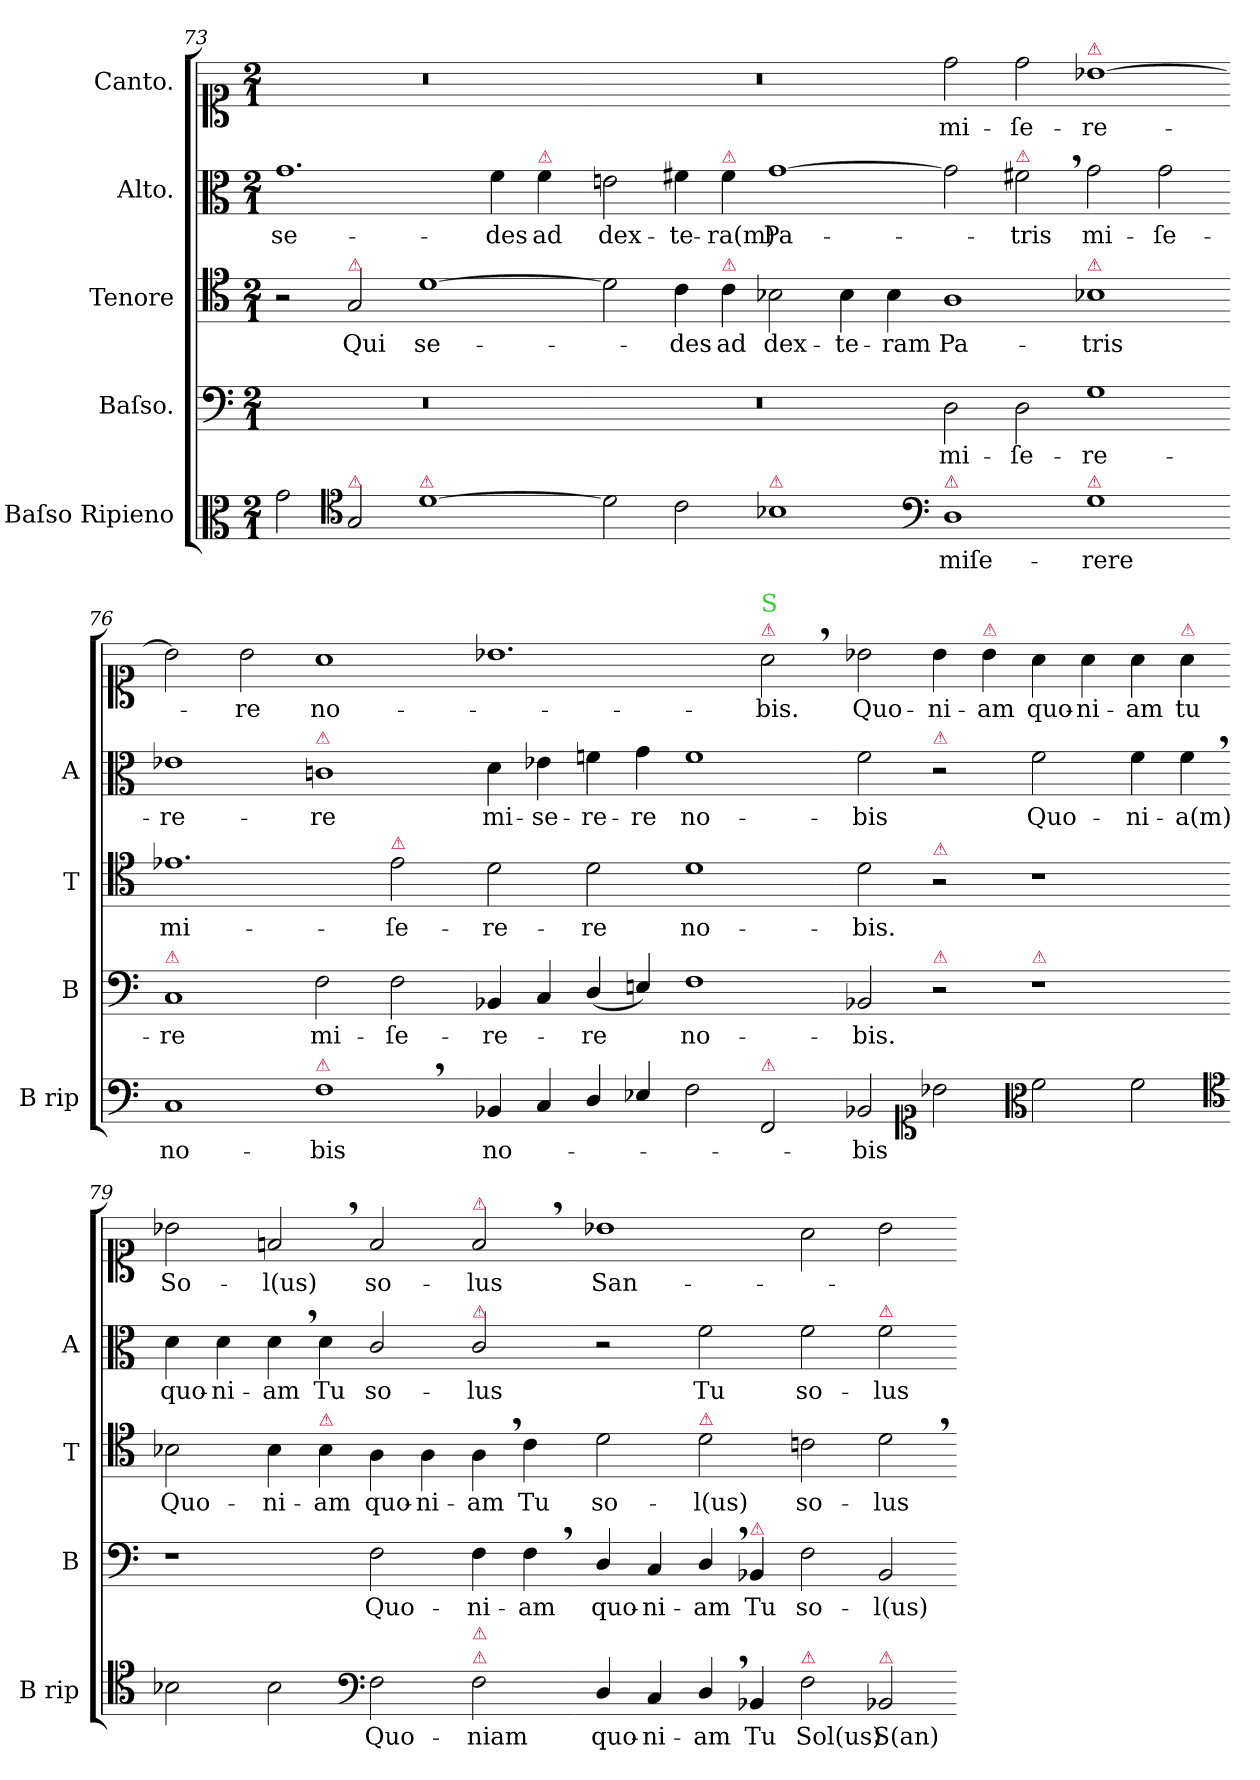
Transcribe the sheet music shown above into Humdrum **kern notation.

**kern	**text	**kern	**text	**kern	**text	**kern	**text	**kern	**text
*part5	*part5	*part4	*part4	*part3	*part3	*part2	*part2	*part1	*part1
*staff5	*staff5	*staff4	*staff4	*staff3	*staff3	*staff2	*staff2	*staff1	*staff1
*I"Baſso Ripieno	*	*I"Baſso.	*	*I"Tenore	*	*I"Alto.	*	*I"Canto.	*
*I'B rip	*	*I'B	*	*I'T	*	*I'A	*	*	*
*clefC3	*	*clefF4	*	*clefC4	*	*clefC3	*	*clefC1	*
*k[]	*	*k[]	*	*k[]	*	*k[]	*	*k[]	*
*M2/1	*	*M2/1	*	*M2/1	*	*M2/1	*	*M2/1	*
=73	=73	=73	=73	=73	=73	=73	=73	=73	=73
2g\	.	0r	.	2r	.	1.g\	se-	0r	.
*clefC4	*	*	*	*	*	*	*	*	*
!	!	!	!	!LO:TX:a:color=crimson:t=⚠	!	!	!	!	!
!LO:TX:a:color=crimson:t=⚠	!	!	!	!	!	!	!	!	!
2G/	.	.	.	2G/	Qui	.	.	.	.
!LO:TX:a:color=crimson:t=⚠	!	!	!	!	!	!	!	!	!
[1d\	.	.	.	[1d\	se-	.	.	.	.
.	.	.	.	.	.	4f\	-des	.	.
!	!	!	!	!	!	!LO:TX:a:color=crimson:t=⚠	!	!	!
.	.	.	.	.	.	4f\	ad	.	.
=74-	=74-	=74-	=74-	=74-	=74-	=74-	=74-	=74-	=74-
2d\]	.	0r	.	2d\]	.	2en\	dex-	0r	.
2c\	.	.	.	4c\	-des	4f#X\	-te-	.	.
!	!	!	!	!	!	!LO:TX:a:color=crimson:t=⚠	!	!	!
!	!	!	!	!LO:TX:a:color=crimson:t=⚠	!	!	!	!	!
.	.	.	.	4c\	ad	4f#\	-ra(m)	.	.
!LO:TX:a:color=crimson:t=⚠	!	!	!	!	!	!	!	!	!
1B-X\	.	.	.	2B-X\	dex-	[1g\	Pa-	.	.
.	.	.	.	4B-\	-te-	.	.	.	.
.	.	.	.	4B-\	-ram	.	.	.	.
*clefF4	*	*	*	*	*	*	*	*	*
=75-	=75-	=75-	=75-	=75-	=75-	=75-	=75-	=75-	=75-
!LO:TX:a:color=crimson:t=⚠	!	!	!	!	!	!	!	!	!
1D\	miſe-	2D\	mi-	1A\	Pa-	2g\]	.	2dd\	mi-
!	!	!	!	!	!	!LO:TX:a:color=crimson:t=⚠	!	!	!
.	.	2D\	-ſe-	.	.	2f#X,<\	-tris	2dd\	-ſe-
!	!	!	!	!	!	!	!	!LO:TX:a:color=crimson:t=⚠	!
!	!	!	!	!LO:TX:a:color=crimson:t=⚠	!	!	!	!	!
!LO:TX:a:color=crimson:t=⚠	!	!	!	!	!	!	!	!	!
1G\	-rere	1G\	-re-	1B-X\	-tris	2g\	mi-	[1b-X\	-re-
.	.	.	.	.	.	2g\	-ſe-	.	.
=76-	=76-	=76-	=76-	=76-	=76-	=76-	=76-	=76-	=76-
!	!	!LO:TX:a:color=crimson:t=⚠	!	!	!	!	!	!	!
1C/	no-	1C/	-re	1.e-X\	mi-	1e-X\	-re-	2b-\]	.
.	.	.	.	.	.	.	.	2b-\	-re
!	!	!	!	!	!	!LO:TX:a:color=crimson:t=⚠	!	!	!
!LO:TX:a:color=crimson:t=⚠	!	!	!	!	!	!	!	!	!
1F,<\	-bis	2F\	mi-	.	.	1cn\	-re	1a\	no-
!	!	!	!	!LO:TX:a:color=crimson:t=⚠	!	!	!	!	!
.	.	2F\	-ſe-	2e-\	-ſe-	.	.	.	.
=77-	=77-	=77-	=77-	=77-	=77-	=77-	=77-	=77-	=77-
4BB-X/	no-	4BB-X/	-re-	2d\	-re-	4d\	mi-	1.b-X\	.
4C/	.	4C/	.	.	.	4e-X\	-se-	.	.
4D/	.	(4D/	-re	2d\	-re	4fn\	-re-	.	.
4E-X/	.	4En/)	.	.	.	4g\	-re	.	.
2F\	.	1F\	no-	1d\	no-	1f\	no-	.	.
!	!	!	!	!	!	!	!	!LO:TX:a:color=crimson:t=⚠	!
!	!	!	!	!	!	!	!	!LO:TX:a:color=limegreen:t=S	!
!LO:TX:a:color=crimson:t=⚠	!	!	!	!	!	!	!	!	!
2FF/	.	.	.	.	.	.	.	2a,<\	-bis.
=78-	=78-	=78-	=78-	=78-	=78-	=78-	=78-	=78-	=78-
2BB-X/	-bis	2BB-X/	-bis.	2d\	-bis.	2f\	-bis	2b-X\	Quo-
*clefC1	*	*	*	*	*	*	*	*	*
!	!	!	!	!	!	!LO:TX:a:color=crimson:t=⚠	!	!	!
!	!	!	!	!LO:TX:a:color=crimson:t=⚠	!	!	!	!	!
!	!	!LO:TX:a:color=crimson:t=⚠	!	!	!	!	!	!	!
2b-X\	.	2r	.	2r	.	2r	.	4b-\	-ni-
!	!	!	!	!	!	!	!	!LO:TX:a:color=crimson:t=⚠	!
.	.	.	.	.	.	.	.	4b-\	-am
*clefC3	*	*	*	*	*	*	*	*	*
!	!	!LO:TX:a:color=crimson:t=⚠	!	!	!	!	!	!	!
!	!	!	!	!	!	!	!	!	!LO:LY:i
2f\	.	1r	.	1r	.	2f\	Quo-	4a\	quo-
!	!	!	!	!	!	!	!	!	!LO:LY:i
.	.	.	.	.	.	.	.	4a\	-ni-
!	!	!	!	!	!	!	!	!	!LO:LY:i
2f\	.	.	.	.	.	4f\	-ni-	4a\	-am
!	!	!	!	!	!	!	!	!LO:TX:a:color=crimson:t=⚠	!
!	!	!	!	!	!	!	!	!	!LO:LY:i
.	.	.	.	.	.	4f,<\	-a(m)	4a\	tu
*clefC4	*	*	*	*	*	*	*	*	*
=79-	=79-	=79-	=79-	=79-	=79-	=79-	=79-	=79-	=79-
!	!	!	!	!	!	!	!LO:LY:i	!	!
2B-X\	.	1r	.	2B-X\	Quo-	4d\	quo-	2b-X\	So-
!	!	!	!	!	!	!	!LO:LY:i	!	!
.	.	.	.	.	.	4d\	-ni-	.	.
!	!	!	!	!	!	!	!LO:LY:i	!	!
2B-\	.	.	.	4B-\	-ni-	4d,<\	-am	2fn,</	-l(us)
!	!	!	!	!LO:TX:a:color=crimson:t=⚠	!	!	!	!	!
.	.	.	.	4B-\	-am	4d\	Tu	.	.
*clefF4	*	*	*	*	*	*	*	*	*
!	!	!	!	!	!LO:LY:i	!	!	!	!LO:LY:i
2F\	Quo-	2F\	Quo-	4A\	quo-	2c/	so-	2f/	so-
!	!	!	!	!	!LO:LY:i	!	!	!	!
.	.	.	.	4A\	-ni-	.	.	.	.
!	!	!	!	!	!	!	!	!LO:TX:a:color=crimson:t=⚠	!
!	!	!	!	!	!	!LO:TX:a:color=crimson:t=⚠	!	!	!
!LO:TX:a:color=crimson:t=⚠	!	!	!	!	!	!	!	!	!
!LO:TX:a:color=crimson:t=⚠	!	!	!	!	!	!	!	!	!
!	!	!	!	!	!LO:LY:i	!	!	!	!LO:LY:i
2F\	-niam	4F\	-ni-	4A,<\	-am	2c/	-lus	2f,</	-lus
.	.	4F,<\	-am	4c\	Tu	.	.	.	.
=80-	=80-	=80-	=80-	=80-	=80-	=80-	=80-	=80-	=80-
!	!LO:LY:i	!	!LO:LY:i	!	!	!	!	!	!
4D/	quo-	4D/	quo-	2d\	so-	2r	.	1b-X\	San-
!	!LO:LY:i	!	!LO:LY:i	!	!	!	!	!	!
4C/	-ni-	4C/	-ni-	.	.	.	.	.	.
!	!	!	!	!LO:TX:a:color=crimson:t=⚠	!	!	!	!	!
!	!LO:LY:i	!	!LO:LY:i	!	!	!	!	!	!
4D,</	-am	4D,</	-am	2d\	-l(us)	2f\	Tu	.	.
!	!	!LO:TX:a:color=crimson:t=⚠	!	!	!	!	!	!	!
4BB-X/	Tu	4BB-X/	Tu	.	.	.	.	.	.
!LO:TX:a:color=crimson:t=⚠	!	!	!	!	!	!	!	!	!
!	!	!	!	!	!LO:LY:i	!	!	!	!
2F\	Sol(us)	2F\	so-	2cn\	so-	2f\	so-	2a\	.
!	!	!	!	!	!	!LO:TX:a:color=crimson:t=⚠	!	!	!
!LO:TX:a:color=crimson:t=⚠	!	!	!	!	!	!	!	!	!
!	!	!	!	!	!LO:LY:i	!	!	!	!
2BB-X/	S(an)-	2BB-/	-l(us)	2d,<\	-lus	2f\	-lus	2b-\	.
=-	=-	=-	=-	=-	=-	=-	=-	=-	=-
*-	*-	*-	*-	*-	*-	*-	*-	*-	*-
